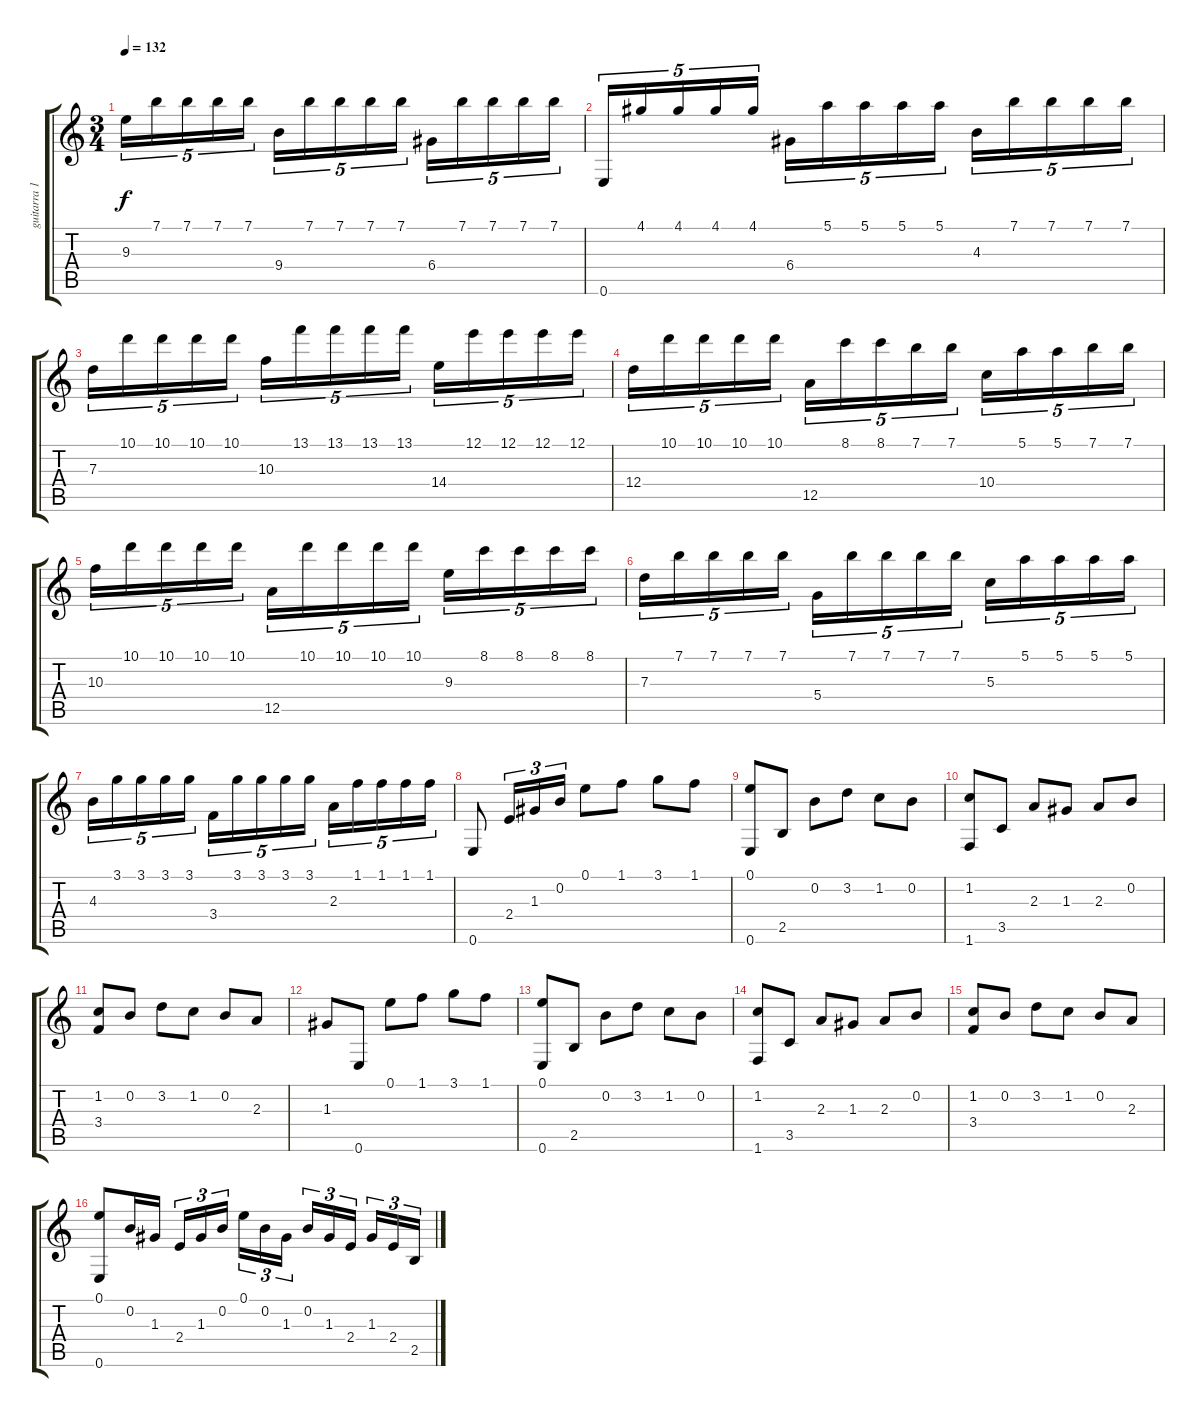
\track ("guitarra 1" "guitarra 1") {instrument acousticguitarnylon}
\staff {score tabs}
\tuning (E4 B3 G3 D3 A2 E2) {hide}
\ts (3 4)
\tempo 132
\clef g2
\ks c
9.3.16{tu (5 4) dy f} 7.1.16{tu (5 4)} 7.1.16{tu (5 4)} 7.1.16{tu (5 4)} 7.1.16{tu (5 4)} 9.4.16{tu (5 4)} 7.1.16{tu (5 4)} 7.1.16{tu (5 4)} 7.1.16{tu (5 4)} 7.1.16{tu (5 4)} 6.4.16{tu (5 4)} 7.1.16{tu (5 4)} 7.1.16{tu (5 4)} 7.1.16{tu (5 4)} 7.1.16{tu (5 4)} |
0.6.16{tu (5 4)} 4.1.16{tu (5 4)} 4.1.16{tu (5 4)} 4.1.16{tu (5 4)} 4.1.16{tu (5 4)} 6.4.16{tu (5 4)} 5.1.16{tu (5 4)} 5.1.16{tu (5 4)} 5.1.16{tu (5 4)} 5.1.16{tu (5 4)} 4.3.16{tu (5 4)} 7.1.16{tu (5 4)} 7.1.16{tu (5 4)} 7.1.16{tu (5 4)} 7.1.16{tu (5 4)} |
7.3.16{tu (5 4)} 10.1.16{tu (5 4)} 10.1.16{tu (5 4)} 10.1.16{tu (5 4)} 10.1.16{tu (5 4)} 10.3.16{tu (5 4)} 13.1.16{tu (5 4)} 13.1.16{tu (5 4)} 13.1.16{tu (5 4)} 13.1.16{tu (5 4)} 14.4.16{tu (5 4)} 12.1.16{tu (5 4)} 12.1.16{tu (5 4)} 12.1.16{tu (5 4)} 12.1.16{tu (5 4)} |
12.4.16{tu (5 4)} 10.1.16{tu (5 4)} 10.1.16{tu (5 4)} 10.1.16{tu (5 4)} 10.1.16{tu (5 4)} 12.5.16{tu (5 4)} 8.1.16{tu (5 4)} 8.1.16{tu (5 4)} 7.1.16{tu (5 4)} 7.1.16{tu (5 4)} 10.4.16{tu (5 4)} 5.1.16{tu (5 4)} 5.1.16{tu (5 4)} 7.1.16{tu (5 4)} 7.1.16{tu (5 4)} |
10.3.16{tu (5 4)} 10.1.16{tu (5 4)} 10.1.16{tu (5 4)} 10.1.16{tu (5 4)} 10.1.16{tu (5 4)} 12.5.16{tu (5 4)} 10.1.16{tu (5 4)} 10.1.16{tu (5 4)} 10.1.16{tu (5 4)} 10.1.16{tu (5 4)} 9.3.16{tu (5 4)} 8.1.16{tu (5 4)} 8.1.16{tu (5 4)} 8.1.16{tu (5 4)} 8.1.16{tu (5 4)} |
7.3.16{tu (5 4)} 7.1.16{tu (5 4)} 7.1.16{tu (5 4)} 7.1.16{tu (5 4)} 7.1.16{tu (5 4)} 5.4.16{tu (5 4)} 7.1.16{tu (5 4)} 7.1.16{tu (5 4)} 7.1.16{tu (5 4)} 7.1.16{tu (5 4)} 5.3.16{tu (5 4)} 5.1.16{tu (5 4)} 5.1.16{tu (5 4)} 5.1.16{tu (5 4)} 5.1.16{tu (5 4)} |
4.3.16{tu (5 4)} 3.1.16{tu (5 4)} 3.1.16{tu (5 4)} 3.1.16{tu (5 4)} 3.1.16{tu (5 4)} 3.4.16{tu (5 4)} 3.1.16{tu (5 4)} 3.1.16{tu (5 4)} 3.1.16{tu (5 4)} 3.1.16{tu (5 4)} 2.3.16{tu (5 4)} 1.1.16{tu (5 4)} 1.1.16{tu (5 4)} 1.1.16{tu (5 4)} 1.1.16{tu (5 4)} |
0.6.8 2.4.16{tu (3 2)} 1.3.16{tu (3 2)} 0.2.16{tu (3 2)} 0.1.8 1.1.8 3.1.8 1.1.8 |
(0.1 0.6).8 2.5.8 0.2.8 3.2.8 1.2.8 0.2.8 |
(1.2 1.6).8 3.5.8 2.3.8 1.3.8 2.3.8 0.2.8 |
(1.2 3.4).8 0.2.8 3.2.8 1.2.8 0.2.8 2.3.8 |
1.3.8 0.6.8 0.1.8 1.1.8 3.1.8 1.1.8 |
(0.1 0.6).8 2.5.8 0.2.8 3.2.8 1.2.8 0.2.8 |
(1.2 1.6).8 3.5.8 2.3.8 1.3.8 2.3.8 0.2.8 |
(1.2 3.4).8 0.2.8 3.2.8 1.2.8 0.2.8 2.3.8 |
(0.1 0.6).8 0.2.16 1.3.16 2.4.16{tu (3 2)} 1.3.16{tu (3 2)} 0.2.16{tu (3 2)} 0.1.16{tu (3 2)} 0.2.16{tu (3 2)} 1.3.16{tu (3 2)} 0.2.16{tu (3 2)} 1.3.16{tu (3 2)} 2.4.16{tu (3 2)} 1.3.16{tu (3 2)} 2.4.16{tu (3 2)} 2.5.16{tu (3 2)}
